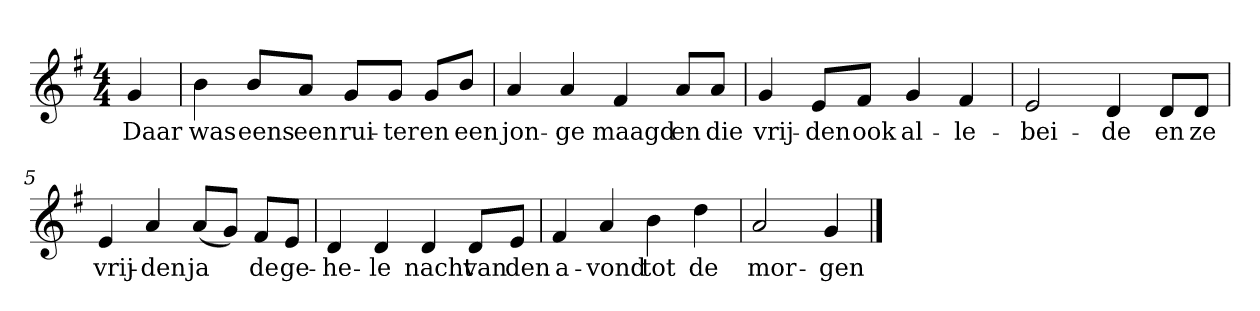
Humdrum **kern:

**kern	**text
*part1	*part1
*staff1	*staff1
*clefG2	*
*k[f#]	*
*G:	*
*M4/4	*
*MM120	*
=	=
4g	Daar
=1	=1
4b	was
8b/L	eens
8a/J	een
8g/L	rui-
8g/J	-ter
8g/L	en
8b/J	een
=2	=2
4a	jon-
4a	-ge
4f#	maagd
8a/L	en
8a/J	die
=3	=3
4g	vrij-
8e/L	-den
8f#/J	ook
4g	al-
4f#	-le-
=4	=4
2e	-bei-
4d	-de
8d/L	en
8d/J	ze
=5	=5
4e	vrij-
4a	-den
(8a/L	ja
8g/J)	.
8f#/L	de
8e/J	ge-
=6	=6
4d	-he-
4d	-le
4d	nacht
8d/L	van
8e/J	den
=7	=7
4f#	a-
4a	-vond
4b	tot
4dd	de
=8	=8
2a	mor-
4g	-gen
==	==
*-	*-
